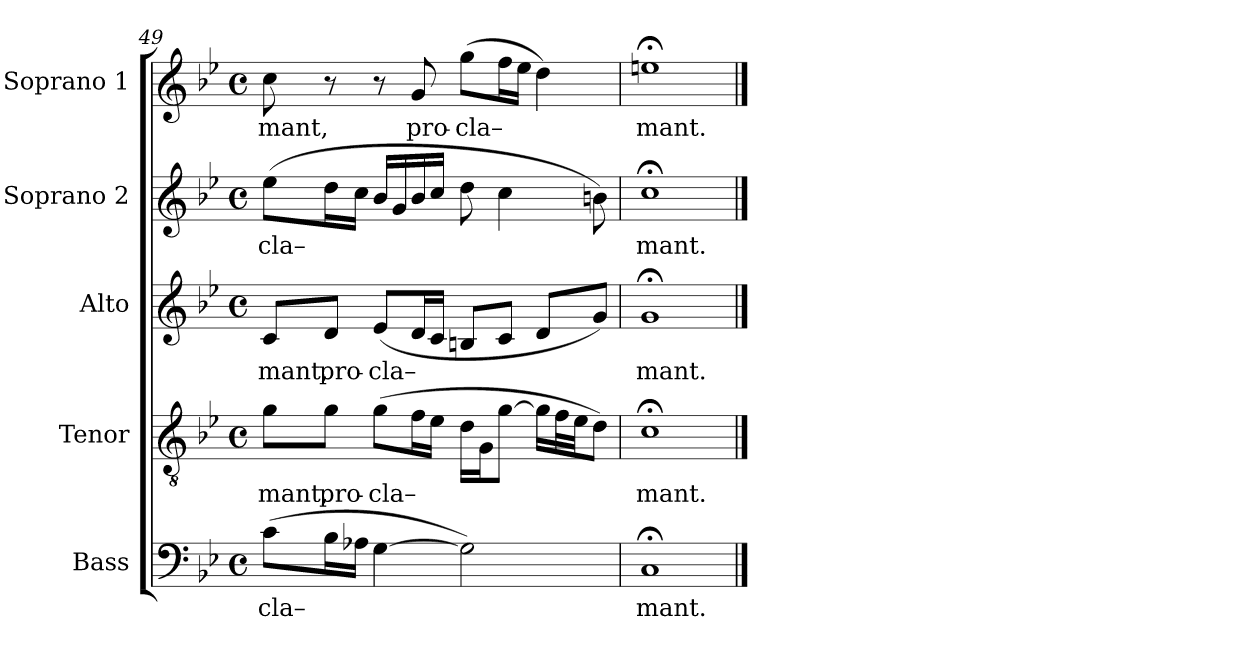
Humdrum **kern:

**kern	**text	**kern	**text	**kern	**text	**kern	**text	**kern	**text
*part5	*part5	*part4	*part4	*part3	*part3	*part2	*part2	*part1	*part1
*staff5	*staff5	*staff4	*staff4	*staff3	*staff3	*staff2	*staff2	*staff1	*staff1
*I"Bass	*	*I"Tenor	*	*I"Alto	*	*I"Soprano 2	*	*I"Soprano 1	*
*I'B	*	*I'T	*	*I'A	*	*I'S 2	*	*I'S 1	*
*clefF4	*	*clefGv2	*	*clefG2	*	*clefG2	*	*clefG2	*
*k[b-e-]	*	*k[b-e-]	*	*k[b-e-]	*	*k[b-e-]	*	*k[b-e-]	*
*B-:	*	*B-:	*	*B-:	*	*B-:	*	*B-:	*
*M4/4	*	*M4/4	*	*M4/4	*	*M4/4	*	*M4/4	*
*met(c)	*	*met(c)	*	*met(c)	*	*met(c)	*	*met(c)	*
=49	=49	=49	=49	=49	=49	=49	=49	=49	=49
!	!LO:LY:b	!	!LO:LY:b	!	!LO:LY:b	!	!LO:LY:b	!	!LO:LY:b
(>8c\L	-cla–	8g\L	-mant,	8c/L	mant,	(>8ee-\L	-cla–	8cc\	mant,
!	!	!	!LO:LY:b	!	!LO:LY:b	!	!	!	!
16B-\L	.	8g\J	pro-	8d/J	pro-	16dd\L	.	8r	.
16A-X\JJ	.	.	.	.	.	16cc\JJ	.	.	.
!	!	!	!LO:LY:b	!	!LO:LY:b	!	!	!	!
[4G\	.	(>8g\L	-cla–	(<8e-/L	-cla–	16b-/LL	.	8r	.
.	.	.	.	.	.	16g/	.	.	.
!	!	!	!	!	!	!	!	!	!LO:LY:b
.	.	16f\L	.	16d/L	.	16b-/	.	8g/	pro-
.	.	16e-\JJ	.	16c/JJ	.	16cc/JJ	.	.	.
!	!	!	!	!	!	!	!	!	!LO:LY:b
2G\])	.	16d\LL	.	8Bn/L	.	8dd\	.	(>8gg\L	-cla–
.	.	16G\J	.	.	.	.	.	.	.
.	.	[8g\J	.	8c/J	.	4cc\	.	16ff\L	.
.	.	.	.	.	.	.	.	16ee-\JJ	.
.	.	16g\LL]	.	8d/L	.	.	.	4dd\)	.
.	.	32f\L	.	.	.	.	.	.	.
.	.	32e-\JJ	.	.	.	.	.	.	.
.	.	8d\J)	.	8g/J)	.	8bn\)	.	.	.
=50	=50	=50	=50	=50	=50	=50	=50	=50	=50
!	!LO:LY:b	!	!LO:LY:b	!	!LO:LY:b	!	!LO:LY:b	!	!LO:LY:b
1C;	mant.	1c;<	mant.	1g;	mant.	1cc;<	mant.	1een;<	mant.
==	==	==	==	==	==	==	==	==	==
*-	*-	*-	*-	*-	*-	*-	*-	*-	*-
